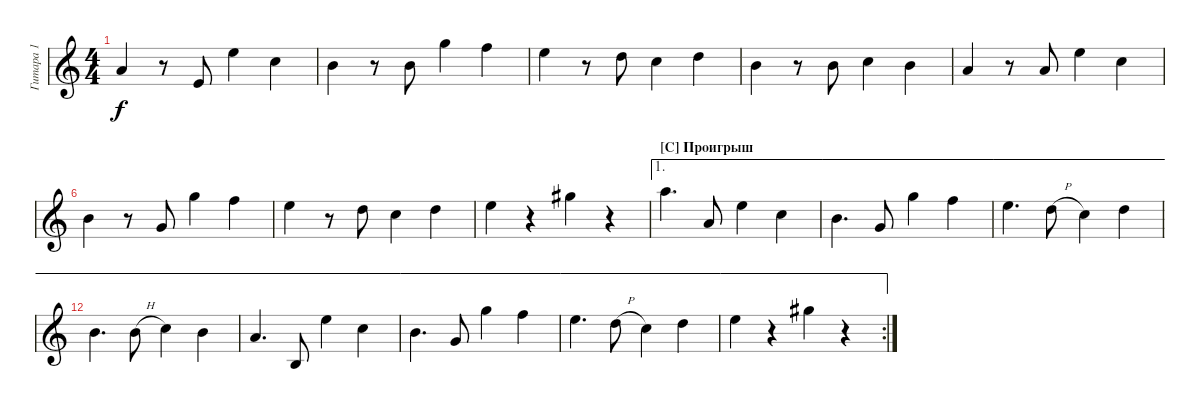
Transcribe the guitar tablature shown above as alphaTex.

\defaultSystemsLayout 4
\bracketExtendMode groupsimilarinstruments
\multiTrackTrackNamePolicy hidden
\firstSystemTrackNameMode fullname
\otherSystemsTrackNameMode fullname
\otherSystemsTrackNameOrientation horizontal
\defaultBarNumberDisplay FirstOfSystem
\track ("Гитара 1" "S-Gt") {instrument acousticguitarsteel}
\staff {score}
\tuning (E4 B3 G3 D3 A2 E2)
\ts (4 4)
\tempo (150 hide)
\clef g2
\ks c
2.3.4{dy f} r.8 2.4.8 0.1.4 1.2.4 |
0.2.4 r.8 0.2.8 3.1.4 1.1.4 |
0.1.4 r.8 3.2.8 1.2.4 3.2.4 |
0.2.4 r.8 0.2.8 1.2.4 0.2.4 |
2.3.4 r.8 2.3.8 0.1.4 1.2.4 |
0.2.4 r.8 0.3.8 3.1.4 1.1.4 |
0.1.4 r.8 3.2.8 1.2.4 3.2.4 |
0.1.4 r.4 4.1.4 r.4 |
\ae 1
\section ("C" "Проигрыш")
5.1.4{d} 2.3.8 0.1.4 1.2.4 |
\ae 1
0.2.4{d} 0.3.8 3.1.4 1.1.4 |
\ae 1
0.1.4{d} 3.2{h}.8 1.2.4 3.2.4 |
\ae 1
0.2.4{d} 0.2{h}.8 1.2.4 0.2.4 |
\ae 1
2.3.4{d} 2.5.8 0.1.4 1.2.4 |
\ae 1
0.2.4{d} 0.3.8 3.1.4 1.1.4 |
\ae 1
0.1.4{d} 3.2{h}.8 1.2.4 3.2.4 |
\ae 1
\rc 2
0.1.4 r.4 4.1.4 r.4
